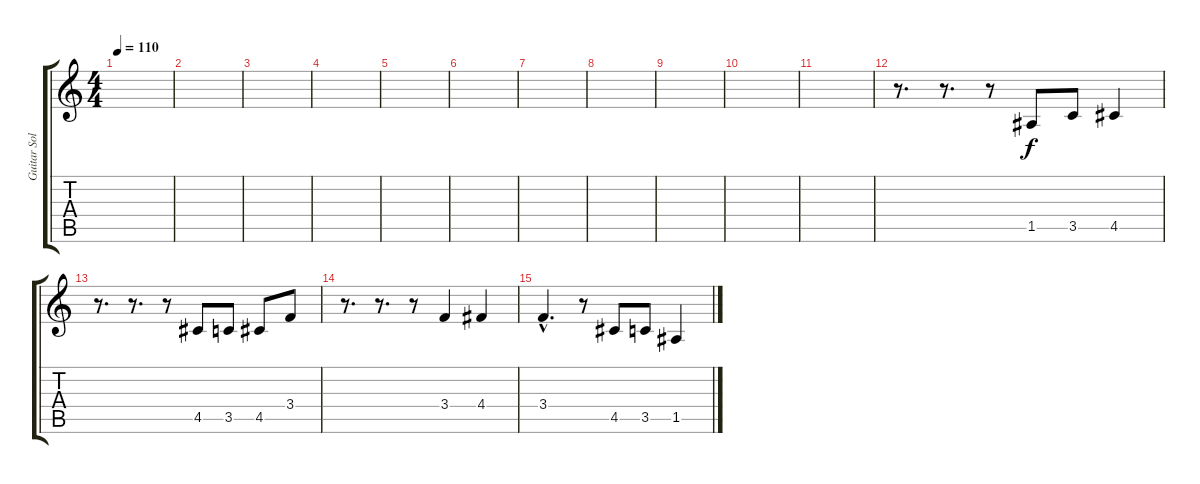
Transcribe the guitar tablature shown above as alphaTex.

\track ("Guitar Solo" "Guitar Sol") {instrument distortionguitar}
\staff {score tabs}
\tuning (E4 B3 G3 D3 A2 E2) {hide}
\ts (4 4)
\tempo 110
\clef g2
\ks c
|
|
|
|
|
|
|
|
|
|
|
r.8{d} r.8{d} r.8 1.5.8 3.5.8 4.5.4 |
r.8{d} r.8{d} r.8 4.5.8 3.5.8 4.5.8 3.4.8 |
r.8{d} r.8{d} r.8 3.4.4 4.4.4 |
3.4{hac}.4{d} r.8 4.5.8 3.5.8 1.5.4
